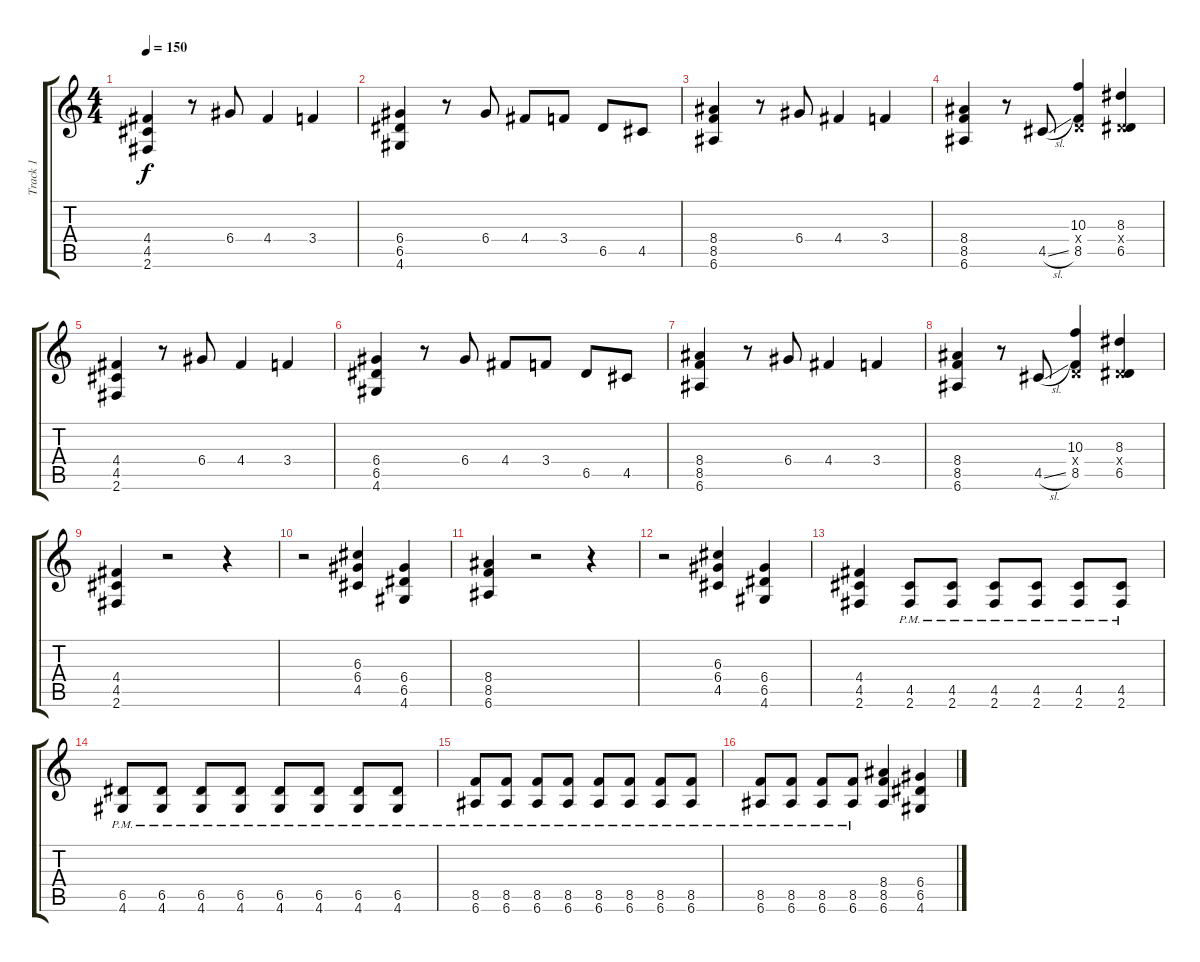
\track ("Track 1" "Track 1") {instrument distortionguitar}
\staff {score tabs}
\tuning (E4 B3 G3 D3 A2 E2) {hide}
\ts (4 4)
\tempo 150
\clef g2
\ks c
(4.4 4.5 2.6).4{dy f} r.8 6.4.8 4.4.4 3.4.4 |
(6.4 6.5 4.6).4 r.8 6.4.8 4.4.8 3.4.8 6.5.8 4.5.8 |
(8.4 8.5 6.6).4 r.8 6.4.8 4.4.4 3.4.4 |
(8.4 8.5 6.6).4 r.8 4.5{sl}.8 (10.3 0.4{x} 8.5).4 (8.3 0.4{x} 6.5).4 |
(4.4 4.5 2.6).4 r.8 6.4.8 4.4.4 3.4.4 |
(6.4 6.5 4.6).4 r.8 6.4.8 4.4.8 3.4.8 6.5.8 4.5.8 |
(8.4 8.5 6.6).4 r.8 6.4.8 4.4.4 3.4.4 |
(8.4 8.5 6.6).4 r.8 4.5{sl}.8 (10.3 0.4{x} 8.5).4 (8.3 0.4{x} 6.5).4 |
(4.4 4.5 2.6).4 r.2 r.4 |
r.2 (6.3 6.4 4.5).4 (6.4 6.5 4.6).4 |
(8.4 8.5 6.6).4 r.2 r.4 |
r.2 (6.3 6.4 4.5).4 (6.4 6.5 4.6).4 |
(4.4 4.5 2.6).4 (4.5{pm} 2.6{pm}).8 (4.5{pm} 2.6{pm}).8 (4.5{pm} 2.6{pm}).8 (4.5{pm} 2.6{pm}).8 (4.5{pm} 2.6{pm}).8 (4.5{pm} 2.6{pm}).8 |
(6.5{pm} 4.6{pm}).8 (6.5{pm} 4.6{pm}).8 (6.5{pm} 4.6{pm}).8 (6.5{pm} 4.6{pm}).8 (6.5{pm} 4.6{pm}).8 (6.5{pm} 4.6{pm}).8 (6.5{pm} 4.6{pm}).8 (6.5{pm} 4.6{pm}).8 |
(8.5{pm} 6.6{pm}).8 (8.5{pm} 6.6{pm}).8 (8.5{pm} 6.6{pm}).8 (8.5{pm} 6.6{pm}).8 (8.5{pm} 6.6{pm}).8 (8.5{pm} 6.6{pm}).8 (8.5{pm} 6.6{pm}).8 (8.5{pm} 6.6{pm}).8 |
(8.5{pm} 6.6{pm}).8 (8.5{pm} 6.6{pm}).8 (8.5{pm} 6.6{pm}).8 (8.5{pm} 6.6{pm}).8 (8.4 8.5 6.6).4 (6.4 6.5 4.6).4
